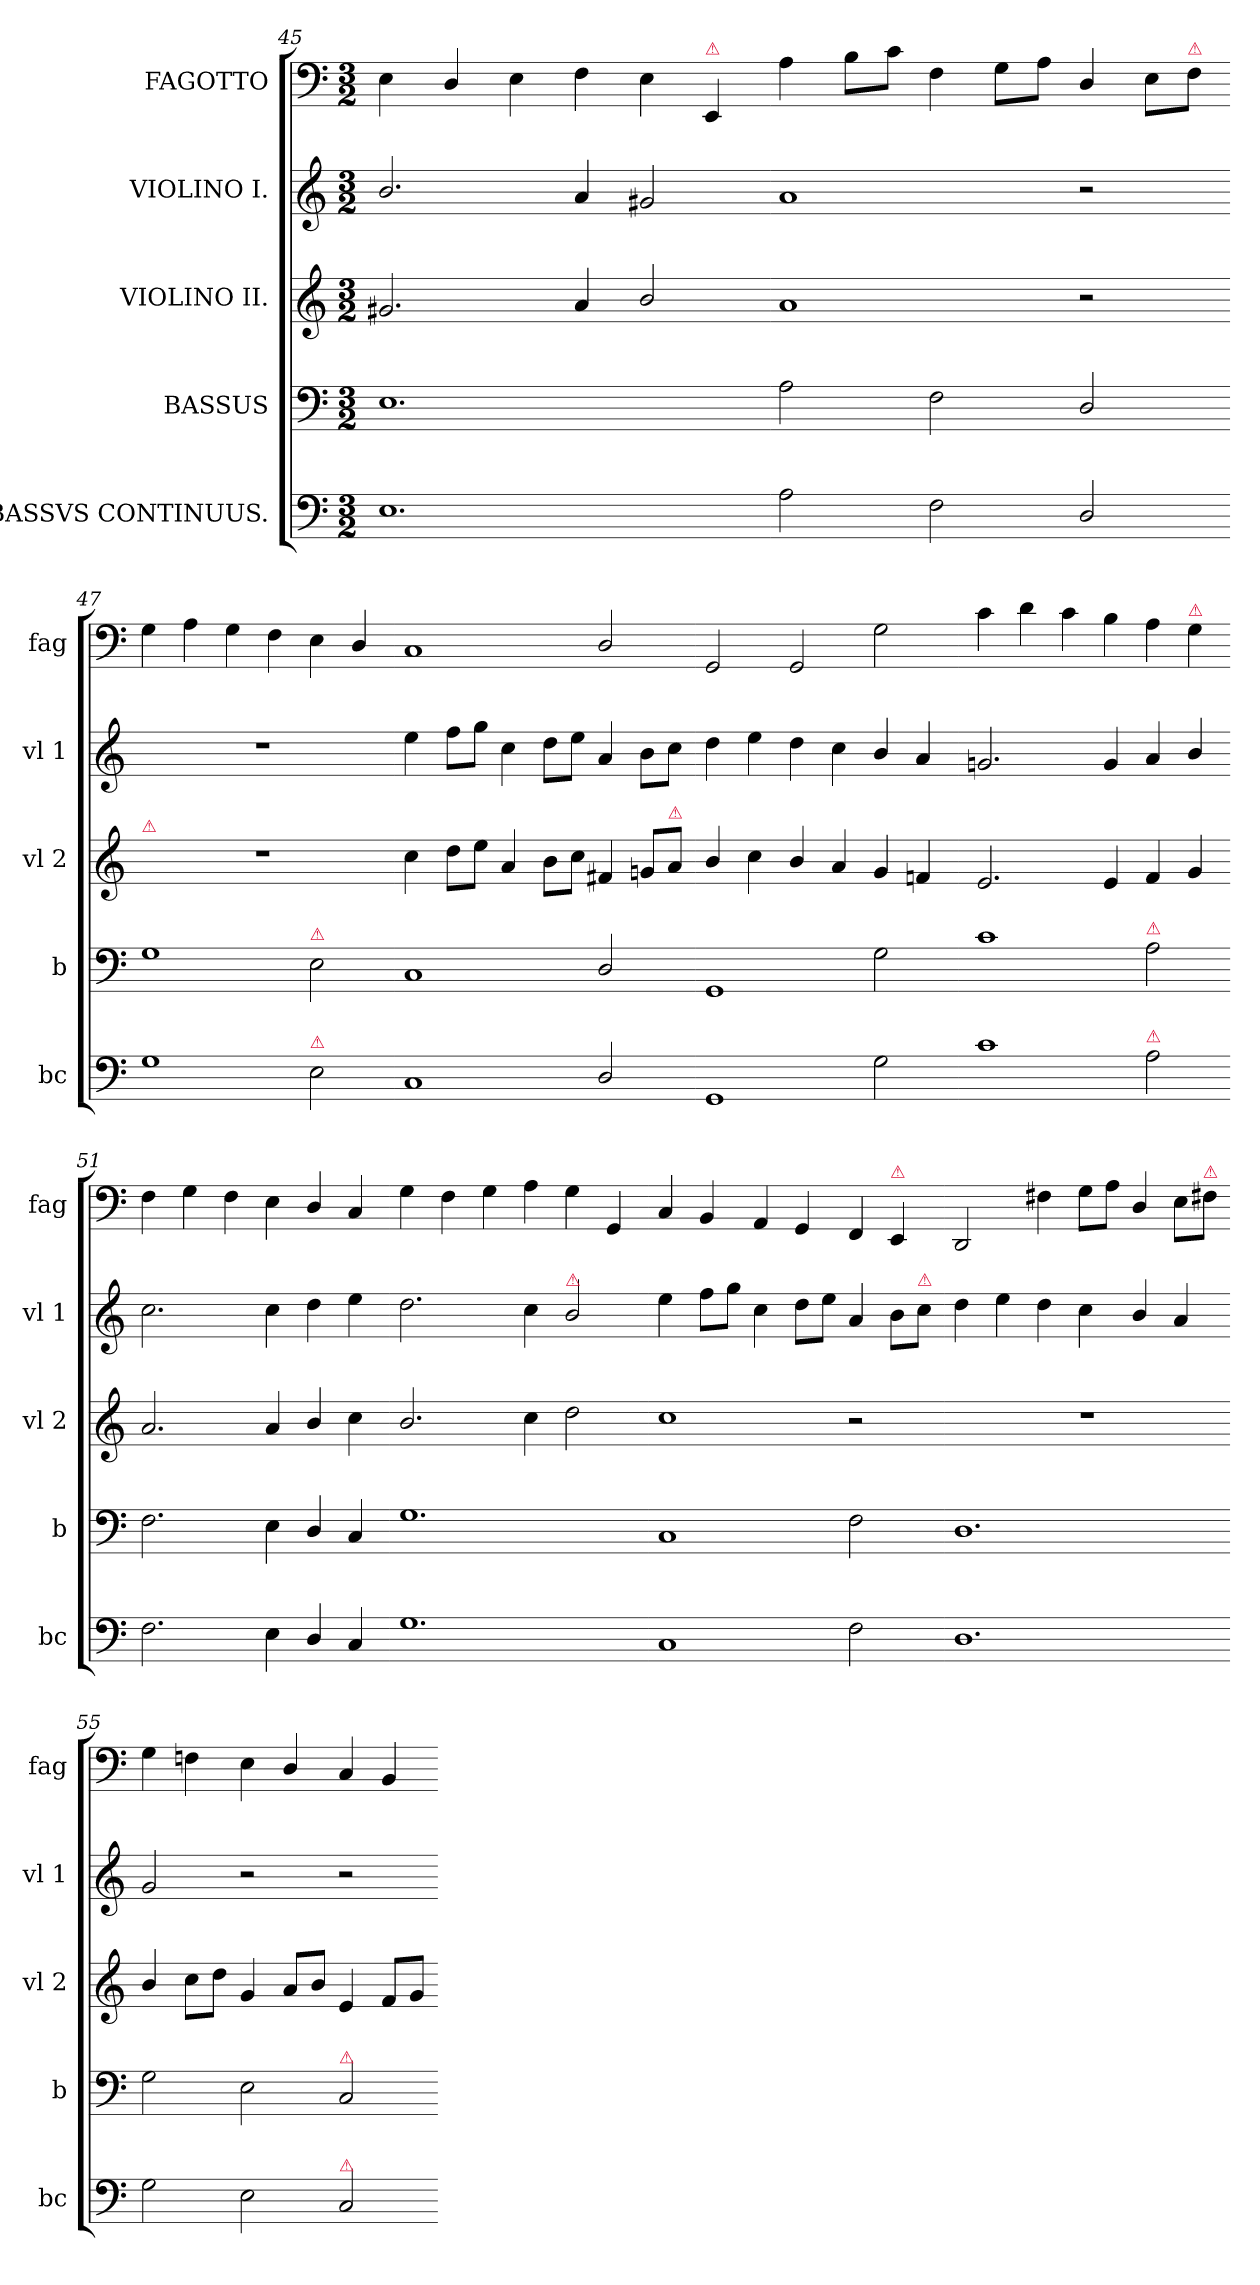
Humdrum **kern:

**kern	**kern	**kern	**kern	**kern
*part5	*part4	*part3	*part2	*part1
*staff5	*staff4	*staff3	*staff2	*staff1
*I"BASSVS CONTINUUS.	*I"BASSUS	*I"VIOLINO II.	*I"VIOLINO I.	*I"FAGOTTO
*I'bc	*I'b	*I'vl 2	*I'vl 1	*I'fag
*clefF4	*clefF4	*clefG2	*clefG2	*clefF4
*k[]	*k[]	*k[]	*k[]	*k[]
*a:	*a:	*a:	*a:	*a:
*M3/2	*M3/2	*M3/2	*M3/2	*M3/2
=45	=45	=45	=45	=45
1.E	1.E	2.g#X/	2.b/	4E\
.	.	.	.	4D/
.	.	.	.	4E\
.	.	4a/	4a/	4F\
.	.	2b/	2g#X/	4E\
!	!	!	!	!LO:TX:a:color=crimson:t=⚠
.	.	.	.	4EE/
=46-	=46-	=46-	=46-	=46-
2A\	2A\	1a	1a	4A\
.	.	.	.	8B\L
.	.	.	.	8c\J
2F\	2F\	.	.	4F\
.	.	.	.	8G\L
.	.	.	.	8A\J
2D/	2D/	2r	2r	4D/
.	.	.	.	8E\L
!	!	!	!	!LO:TX:a:color=crimson:t=⚠
.	.	.	.	8F\J
=47-	=47-	=47-	=47-	=47-
!	!	!LO:TX:a:color=crimson:t=⚠	!	!
1G	1G	1.r	1.r	4G\
.	.	.	.	4A\
.	.	.	.	4G\
.	.	.	.	4F\
!	!LO:TX:a:color=crimson:t=⚠	!	!	!
!LO:TX:a:color=crimson:t=⚠	!	!	!	!
2E\	2E\	.	.	4E\
.	.	.	.	4D/
=48-	=48-	=48-	=48-	=48-
1C	1C	4cc\	4ee\	1C
.	.	8dd\L	8ff\L	.
.	.	8ee\J	8gg\J	.
.	.	4a/	4cc\	.
.	.	8b\L	8dd\L	.
.	.	8cc\J	8ee\J	.
2D/	2D/	4f#X/	4a/	2D/
.	.	8gn/L	8b\L	.
!	!	!LO:TX:a:color=crimson:t=⚠	!	!
.	.	8a/J	8cc\J	.
=49-	=49-	=49-	=49-	=49-
1GG	1GG	4b/	4dd\	2GG/
.	.	4cc\	4ee\	.
.	.	4b/	4dd\	2GG/
.	.	4a/	4cc\	.
2G\	2G\	4g/	4b/	2G\
.	.	4fn/	4a/	.
=50-	=50-	=50-	=50-	=50-
1c	1c	2.e/	2.gn/	4c\
.	.	.	.	4d\
.	.	.	.	4c\
.	.	4e/	4g/	4B\
!	!LO:TX:a:color=crimson:t=⚠	!	!	!
!LO:TX:a:color=crimson:t=⚠	!	!	!	!
2A\	2A\	4f/	4a/	4A\
!	!	!	!	!LO:TX:a:color=crimson:t=⚠
.	.	4g/	4b/	4G\
=51-	=51-	=51-	=51-	=51-
2.F\	2.F\	2.a/	2.cc\	4F\
.	.	.	.	4G\
.	.	.	.	4F\
4E\	4E\	4a/	4cc\	4E\
4D/	4D/	4b/	4dd\	4D/
4C/	4C/	4cc\	4ee\	4C/
=52-	=52-	=52-	=52-	=52-
1.G	1.G	2.b/	2.dd\	4G\
.	.	.	.	4F\
.	.	.	.	4G\
.	.	4cc\	4cc\	4A\
!	!	!	!LO:TX:a:color=crimson:t=⚠	!
.	.	2dd\	2b/	4G\
.	.	.	.	4GG/
=53-	=53-	=53-	=53-	=53-
1C	1C	1cc	4ee\	4C/
.	.	.	8ff\L	4BB/
.	.	.	8gg\J	.
.	.	.	4cc\	4AA/
.	.	.	8dd\L	4GG/
.	.	.	8ee\J	.
2F\	2F\	2r	4a/	4FF/
!	!	!	!	!LO:TX:a:color=crimson:t=⚠
.	.	.	8b\L	4EE/
!	!	!	!LO:TX:a:color=crimson:t=⚠	!
.	.	.	8cc\J	.
=54-	=54-	=54-	=54-	=54-
1.D	1.D	1.r	4dd\	2DD/
.	.	.	4ee\	.
.	.	.	4dd\	4F#X\
.	.	.	4cc\	8G\L
.	.	.	.	8A\J
.	.	.	4b/	4D/
.	.	.	4a/	8E\L
!	!	!	!	!LO:TX:a:color=crimson:t=⚠
.	.	.	.	8F#X\J
=55-	=55-	=55-	=55-	=55-
2G\	2G\	4b/	2g/	4G\
.	.	8cc\L	.	4Fn\
.	.	8dd\J	.	.
2E\	2E\	4g/	2r	4E\
.	.	8a/L	.	4D/
.	.	8b/J	.	.
!	!LO:TX:a:color=crimson:t=⚠	!	!	!
!LO:TX:a:color=crimson:t=⚠	!	!	!	!
2C/	2C/	4e/	2r	4C/
.	.	8f/L	.	4BB/
.	.	8g/J	.	.
=-	=-	=-	=-	=-
*-	*-	*-	*-	*-
